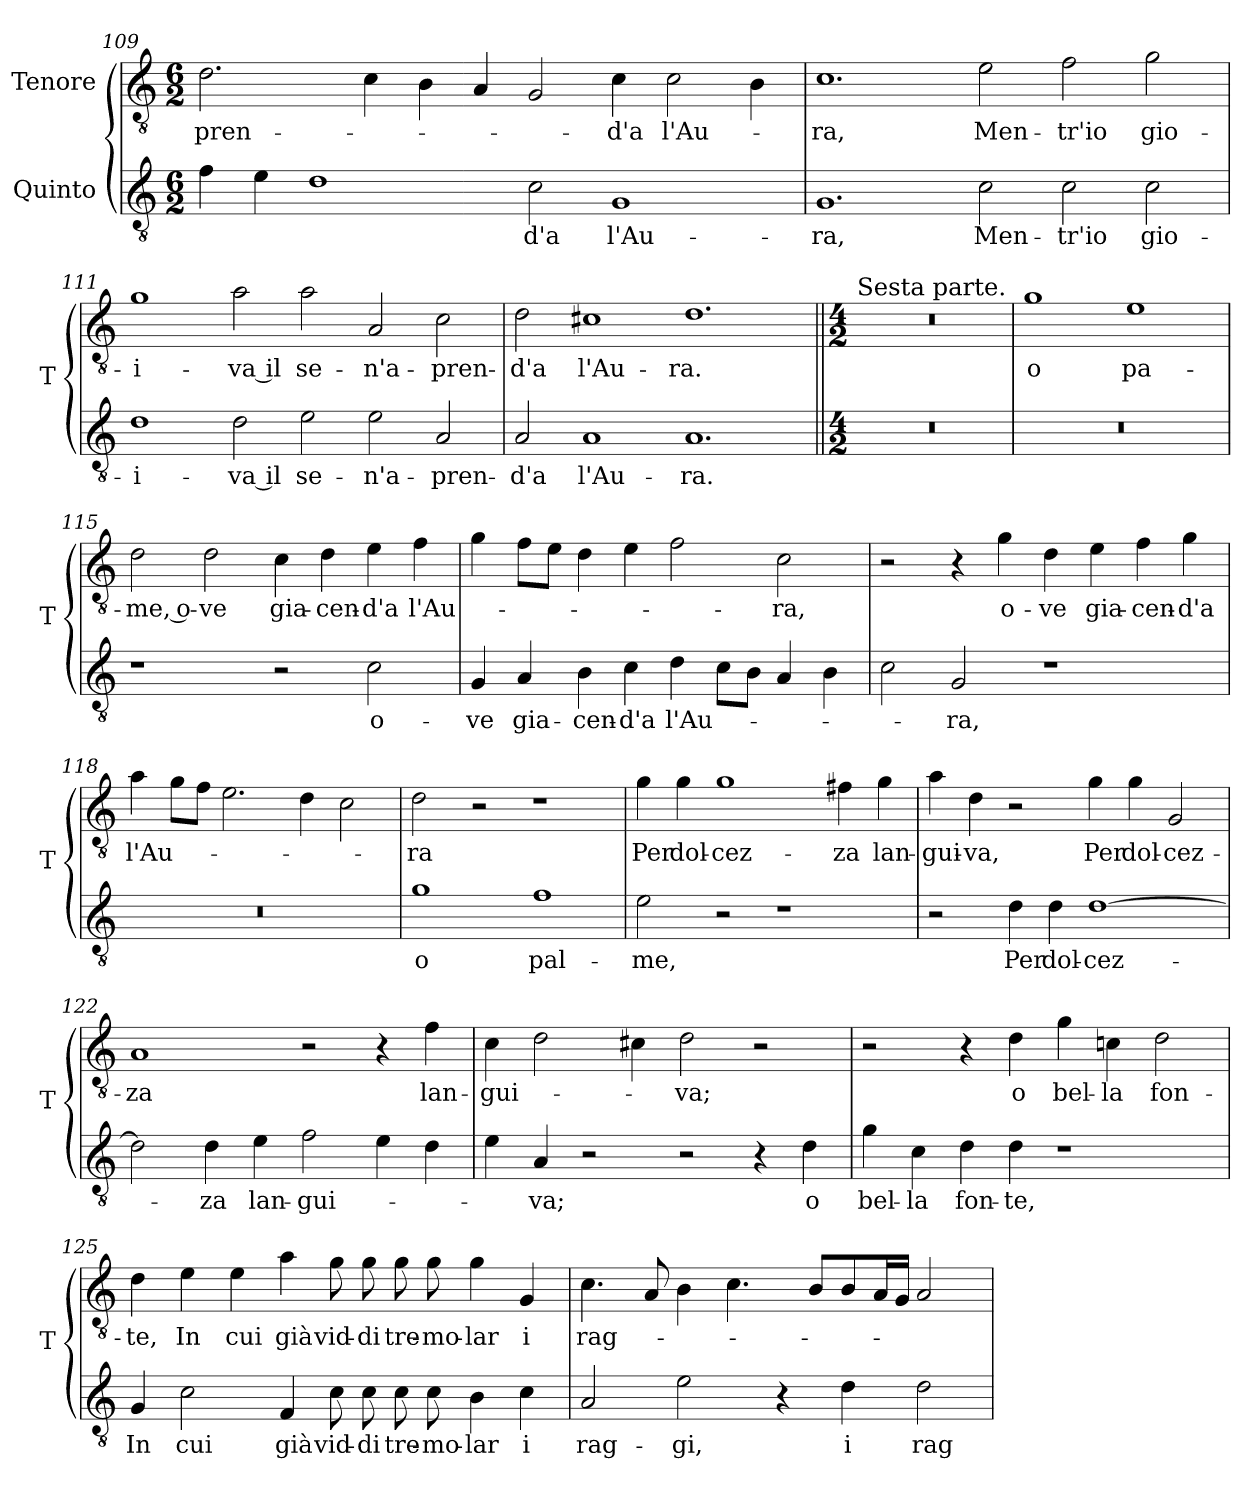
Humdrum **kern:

**kern	**text	**kern	**text
*part2	*part2	*part1	*part1
*staff2	*staff2	*staff1	*staff1
*I"Quinto	*	*I"Tenore	*
*	*	*I'T	*
*clefGv2	*	*clefGv2	*
*k[]	*	*k[]	*
*M6/2	*	*M6/2	*
=109	=109	=109	=109
4f	.	2.d	-pren-
4e	.	.	.
1d	.	.	.
.	.	4c	.
.	.	4B	.
.	.	4A	.
2c	-d'a	2G	.
1G	l'Au-	4c	-d'a
.	.	2c	l'Au-
.	.	4B	.
=110	=110	=110	=110
1.G	-ra,	1.c	-ra,
2c	Men-	2e	Men-
2c	-tr'io	2f	-tr'io
2c	gio-	2g	gio-
=111	=111	=111	=111
1d	-i-	1g	-i-
2d	-va il	2a	-va il
2e	se-	2a	se-
2e	-n'a-	2A	-n'a-
2A	-pren-	2c	-pren-
=112	=112	=112	=112
2A	-d'a	2d	-d'a
1A	l'Au-	1c#X	l'Au-
1.A	-ra.	1.d	-ra.
=113||	=113||	=113||	=113||
*M4/2	*	*M4/2	*
!	!	!LO:TX:a:t=Sesta parte.	!
0r	.	0r	.
=114	=114	=114	=114
0r	.	1g	o
.	.	1e	pa-
=115	=115	=115	=115
1r	.	2d	-me, o-
.	.	2d	-ve
2r	.	4c	gia-
.	.	4d	-cen-
2c	o-	4e	-d'a
.	.	4f	l'Au-
=116	=116	=116	=116
4G	-ve	4g	.
4A	gia-	8fL	.
.	.	8eJ	.
4B	-cen-	4d	.
4c	-d'a	4e	.
4d	l'Au-	2f	.
8cL	.	.	.
8BJ	.	.	.
4A	.	2c	-ra,
4B	.	.	.
=117	=117	=117	=117
2c	.	2r	.
2G	-ra,	4r	.
.	.	4g	o-
1r	.	4d	-ve
.	.	4e	gia-
.	.	4f	-cen-
.	.	4g	-d'a
=118	=118	=118	=118
0r	.	4a	l'Au-
.	.	8gL	.
.	.	8fJ	.
.	.	2.e	.
.	.	4d	.
.	.	2c	.
=119	=119	=119	=119
1g	o	2d	-ra
.	.	2r	.
1f	pal-	1r	.
=120	=120	=120	=120
2e	-me,	4g	Per
.	.	4g	dol-
2r	.	1g	-cez-
1r	.	.	.
.	.	4f#X	-za
.	.	4g	lan-
=121	=121	=121	=121
2r	.	4a	-gui-
.	.	4d	-va,
4d	Per	2r	.
4d	dol-	.	.
[1d	-cez-	4g	Per
.	.	4g	dol-
.	.	2G	-cez-
=122	=122	=122	=122
2d]	.	1A	-za
4d	-za	.	.
4e	lan-	.	.
2f	-gui-	2r	.
4e	.	4r	.
4d	.	4f	lan-
=123	=123	=123	=123
4e	.	4c	-gui-
4A	-va;	2d	.
2r	.	.	.
.	.	4c#X	.
2r	.	2d	-va;
4r	.	2r	.
4d	o	.	.
=124	=124	=124	=124
4g	bel-	2r	.
4c	-la	.	.
4d	fon-	4r	.
4d	-te,	4d	o
1r	.	4g	bel-
.	.	4cn	-la
.	.	2d	fon-
=125	=125	=125	=125
4G	In	4d	-te,
2c	cui	4e	In
.	.	4e	cui
4F	già	4a	già
8c	vid-	8g	vid-
8c	-di	8g	-di
8c	tre-	8g	tre-
8c	-mo-	8g	-mo-
4B	-lar	4g	-lar
4c	i	4G	i
=126	=126	=126	=126
2A	rag-	4.c	rag-
.	.	8A	.
2e	-gi,	4B	.
.	.	4.c	.
4r	.	.	.
.	.	8BL	.
4d	i	8B	.
.	.	16AL	.
.	.	16GJJ	.
2d	rag-	2A	.
=	=	=	=
*-	*-	*-	*-
